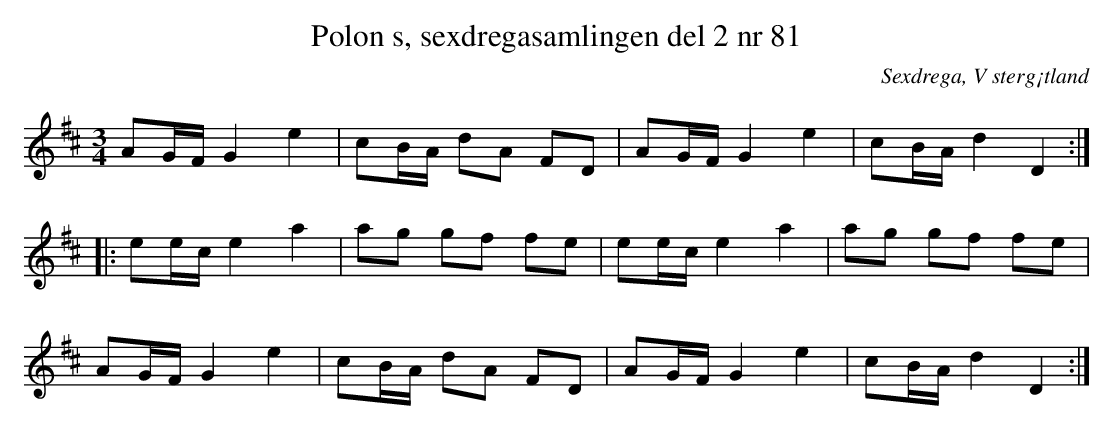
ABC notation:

X:1
T: Polon s, sexdregasamlingen del 2 nr 81
O: Sexdrega, V sterg¡tland
M:3/4
L:1/16
K:D
A2GF G4 e4 | c2BA d2A2 F2D2 | A2GF G4 e4 | c2BA d4 D4 ::
e2ec e4 a4 | a2g2 g2f2 f2e2 | e2ec e4 a4 | a2g2 g2f2 f2e2 |
A2GF G4 e4 | c2BA d2A2 F2D2 | A2GF G4 e4 | c2BA d4 D4 :|
